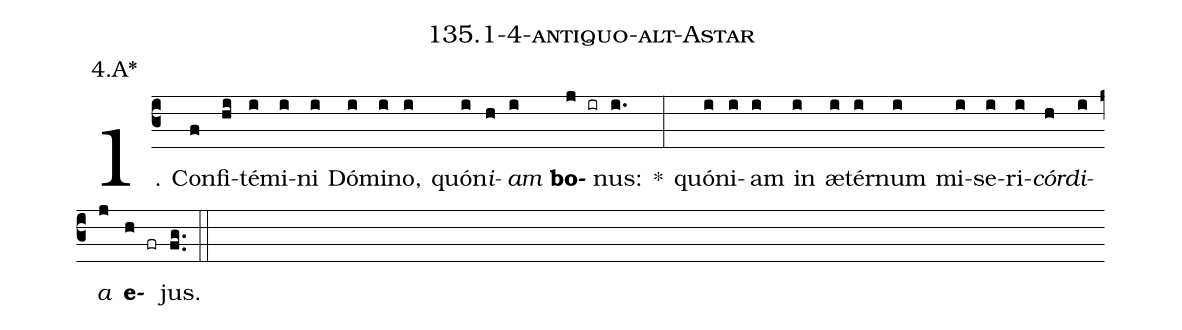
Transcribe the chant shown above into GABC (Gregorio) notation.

name: 135.1-4-antiquo-alt-Astar;
annotation: 4.A*;
%%
(c3)1. Con(f)fi(hi)té(i)mi(i)ni(i) Dó(i)mi(i)no,(i) quón(i)<i>i</i>(h)<i>am</i>(i) <b>bo</b>(j ir)nus:(i.) *(:) quón(i)i(i)am(i) in(i) æ(i)tér(i)num(i) mi(i)se(i)ri(i)<i>cór</i>(h)<i>di</i>(i)<i>a</i>(j) <b>e</b>(h fr)jus.(fg..) (::)
